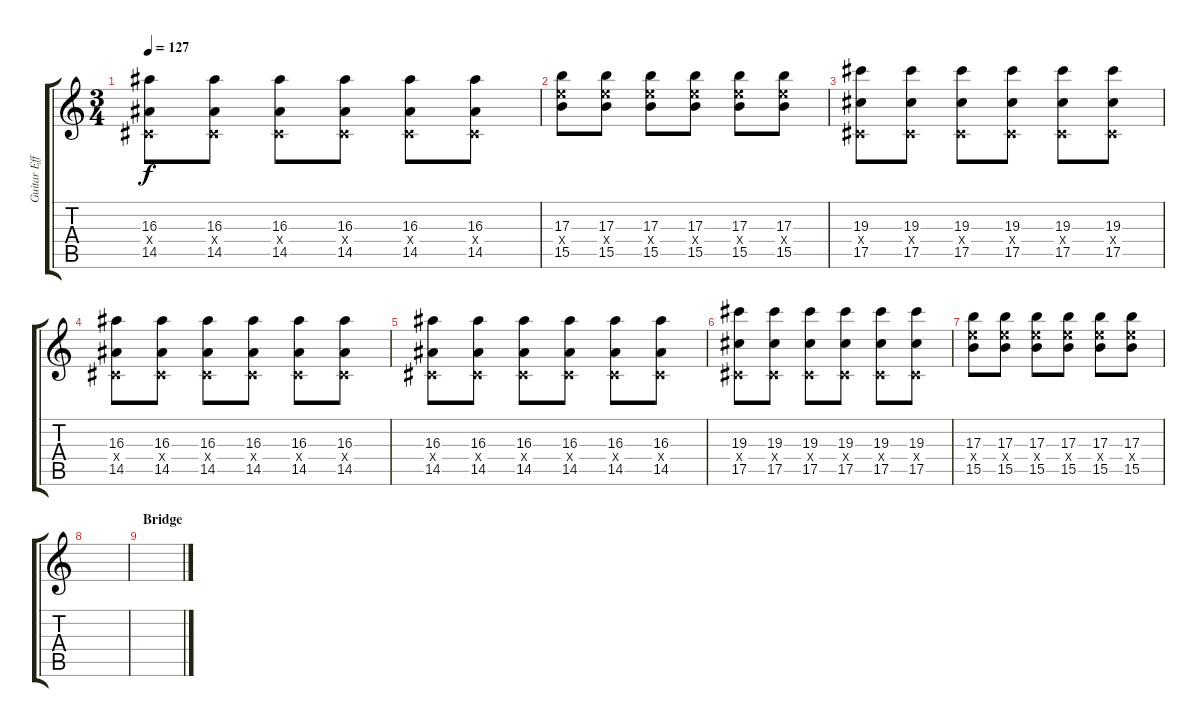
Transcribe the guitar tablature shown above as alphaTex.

\track ("Guitar Effects (Jade)" "Guitar Eff") {instrument overdrivenguitar}
\staff {score tabs}
\tuning (Eb4 Bb3 Gb3 Db3 Ab2 Eb2) {hide}
\ts (3 4)
\tempo 127
\clef g2
\ks c
(16.3 0.4{x} 14.5).8{dy f} (16.3 0.4{x} 14.5).8 (16.3 0.4{x} 14.5).8 (16.3 0.4{x} 14.5).8 (16.3 0.4{x} 14.5).8 (16.3 0.4{x} 14.5).8 |
(17.3 15.4{x} 15.5).8 (17.3 15.4{x} 15.5).8 (17.3 15.4{x} 15.5).8 (17.3 15.4{x} 15.5).8 (17.3 15.4{x} 15.5).8 (17.3 15.4{x} 15.5).8 |
(19.3 0.4{x} 17.5).8 (19.3 0.4{x} 17.5).8 (19.3 0.4{x} 17.5).8 (19.3 0.4{x} 17.5).8 (19.3 0.4{x} 17.5).8 (19.3 0.4{x} 17.5).8 |
(16.3 0.4{x} 14.5).8 (16.3 0.4{x} 14.5).8 (16.3 0.4{x} 14.5).8 (16.3 0.4{x} 14.5).8 (16.3 0.4{x} 14.5).8 (16.3 0.4{x} 14.5).8 |
(16.3 0.4{x} 14.5).8 (16.3 0.4{x} 14.5).8 (16.3 0.4{x} 14.5).8 (16.3 0.4{x} 14.5).8 (16.3 0.4{x} 14.5).8 (16.3 0.4{x} 14.5).8 |
(19.3 0.4{x} 17.5).8 (19.3 0.4{x} 17.5).8 (19.3 0.4{x} 17.5).8 (19.3 0.4{x} 17.5).8 (19.3 0.4{x} 17.5).8 (19.3 0.4{x} 17.5).8 |
(17.3 15.4{x} 15.5).8 (17.3 15.4{x} 15.5).8 (17.3 15.4{x} 15.5).8 (17.3 15.4{x} 15.5).8 (17.3 15.4{x} 15.5).8 (17.3 15.4{x} 15.5).8 |
|
\section ("" "Bridge")
